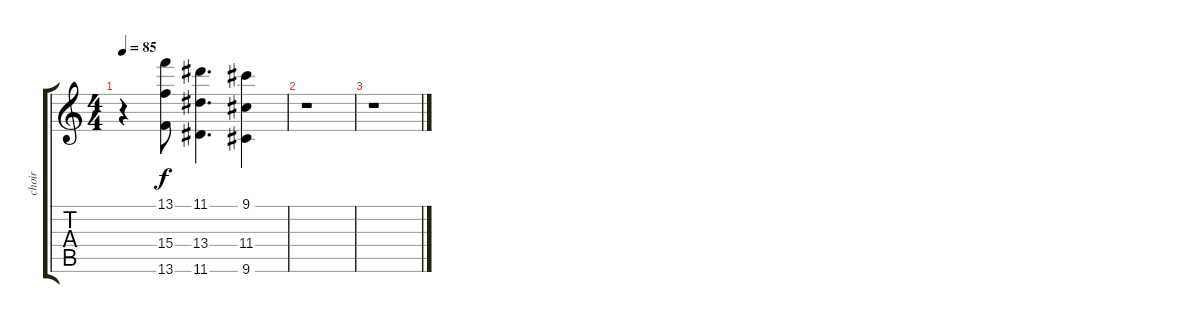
\track ("choir" "choir") {instrument overdrivenguitar}
\staff {score tabs}
\tuning (E4 B3 G3 D3 A2 E2) {hide}
\ts (4 4)
\tempo 85
\clef g2
\ks c
r.4{dy f} (13.1 15.4 13.6).8{volume 1} (11.1 13.4 11.6).4{d volume 1} (9.1 11.4 9.6).4{volume 1} |
r.1 |
r.1
